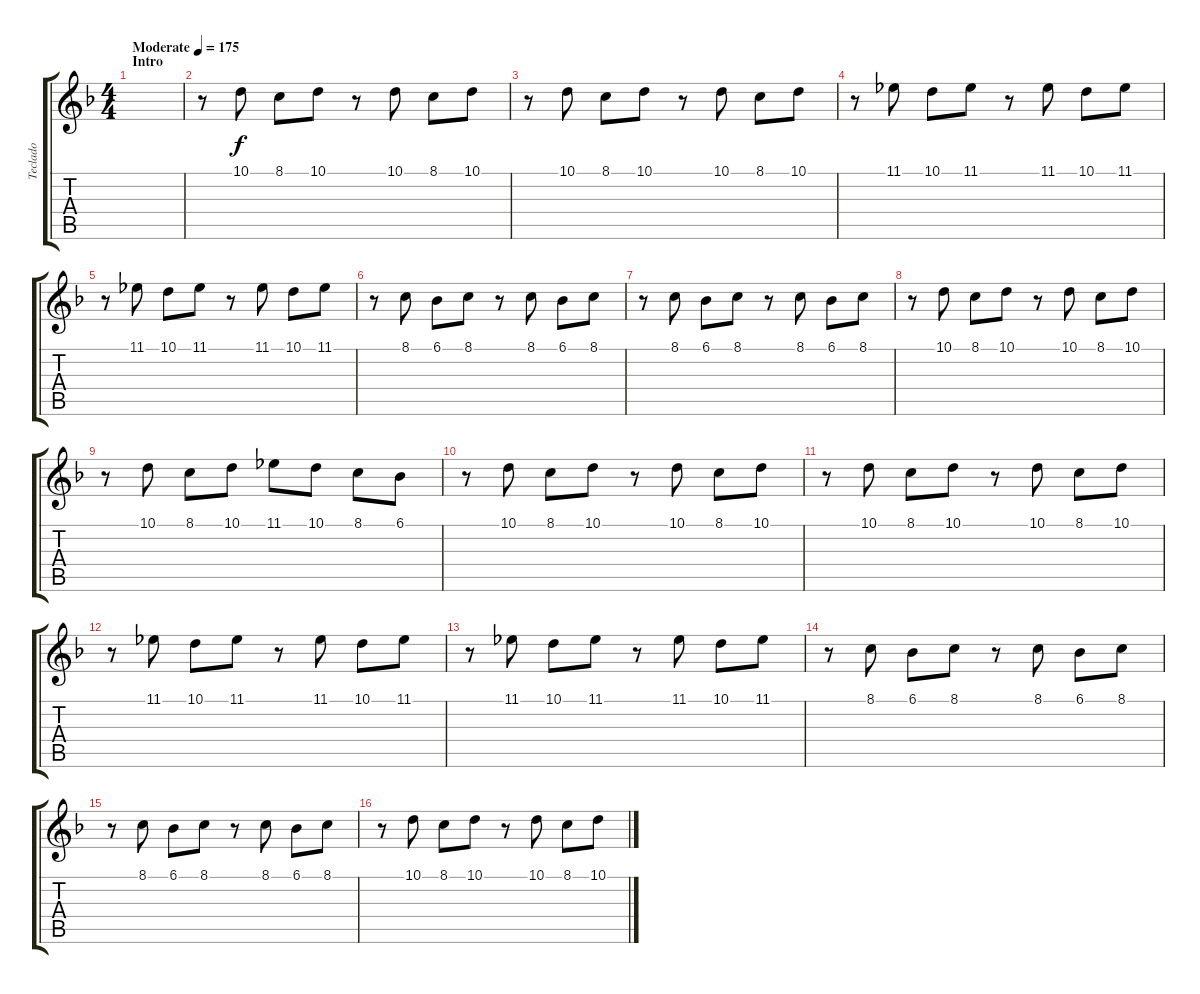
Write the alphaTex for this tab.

\track ("Teclado" "Teclado") {instrument stringensemble1}
\staff {score tabs}
\tuning (E4 B3 G3 D3 A2 E2) {hide}
\ts (4 4)
\section ("" "Intro")
\tempo (175 "Moderate")
\clef g2
\ks dminor
|
r.8 10.1.8 8.1.8 10.1.8 r.8 10.1.8 8.1.8 10.1.8 |
r.8 10.1.8 8.1.8 10.1.8 r.8 10.1.8 8.1.8 10.1.8 |
r.8 11.1.8 10.1.8 11.1.8 r.8 11.1.8 10.1.8 11.1.8 |
r.8 11.1.8 10.1.8 11.1.8 r.8 11.1.8 10.1.8 11.1.8 |
r.8 8.1.8 6.1.8 8.1.8 r.8 8.1.8 6.1.8 8.1.8 |
r.8 8.1.8 6.1.8 8.1.8 r.8 8.1.8 6.1.8 8.1.8 |
r.8 10.1.8 8.1.8 10.1.8 r.8 10.1.8 8.1.8 10.1.8 |
r.8 10.1.8 8.1.8 10.1.8 11.1.8 10.1.8 8.1.8 6.1.8 |
r.8 10.1.8 8.1.8 10.1.8 r.8 10.1.8 8.1.8 10.1.8 |
r.8 10.1.8 8.1.8 10.1.8 r.8 10.1.8 8.1.8 10.1.8 |
r.8 11.1.8 10.1.8 11.1.8 r.8 11.1.8 10.1.8 11.1.8 |
r.8 11.1.8 10.1.8 11.1.8 r.8 11.1.8 10.1.8 11.1.8 |
r.8 8.1.8 6.1.8 8.1.8 r.8 8.1.8 6.1.8 8.1.8 |
r.8 8.1.8 6.1.8 8.1.8 r.8 8.1.8 6.1.8 8.1.8 |
r.8 10.1.8 8.1.8 10.1.8 r.8 10.1.8 8.1.8 10.1.8
